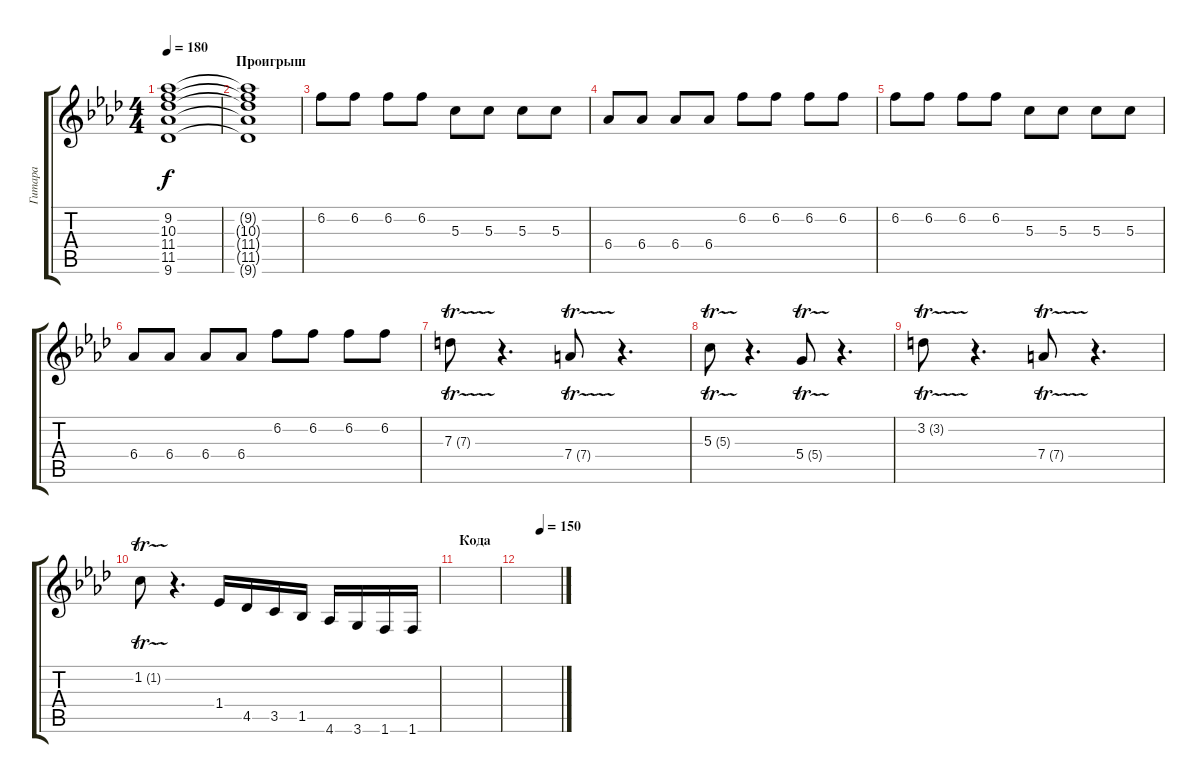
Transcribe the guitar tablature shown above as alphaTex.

\track ("Гитара" "Гитара") {instrument overdrivenguitar}
\staff {score tabs}
\tuning (E4 B3 G3 D3 A2 E2) {hide}
\ts (4 4)
\tempo 180
\clef g2
\ks ab
(9.2 10.3 11.4 11.5 9.6).1{dy f} |
\section ("" "Проигрыш")
(9.2{t} 10.3{t} 11.4{t} 11.5{t} 9.6{t}).1 |
6.2.8 6.2.8 6.2.8 6.2.8 5.3.8 5.3.8 5.3.8 5.3.8 |
6.4.8 6.4.8 6.4.8 6.4.8 6.2.8 6.2.8 6.2.8 6.2.8 |
6.2.8 6.2.8 6.2.8 6.2.8 5.3.8 5.3.8 5.3.8 5.3.8 |
6.4.8 6.4.8 6.4.8 6.4.8 6.2.8 6.2.8 6.2.8 6.2.8 |
7.3{tr (7 16)}.8 r.4{d} 7.4{tr (7 16)}.8 r.4{d} |
5.3{tr (5 16)}.8 r.4{d} 5.4{tr (5 16)}.8 r.4{d} |
3.2{tr (3 16)}.8 r.4{d} 7.4{tr (7 16)}.8 r.4{d} |
1.2{tr (1 16)}.8 r.4{d} 1.4.16 4.5.16 3.5.16 1.5.16 4.6.16 3.6.16 1.6.16 1.6.16 |
\section ("" "Кода")
|
\tempo (150 0.5)
